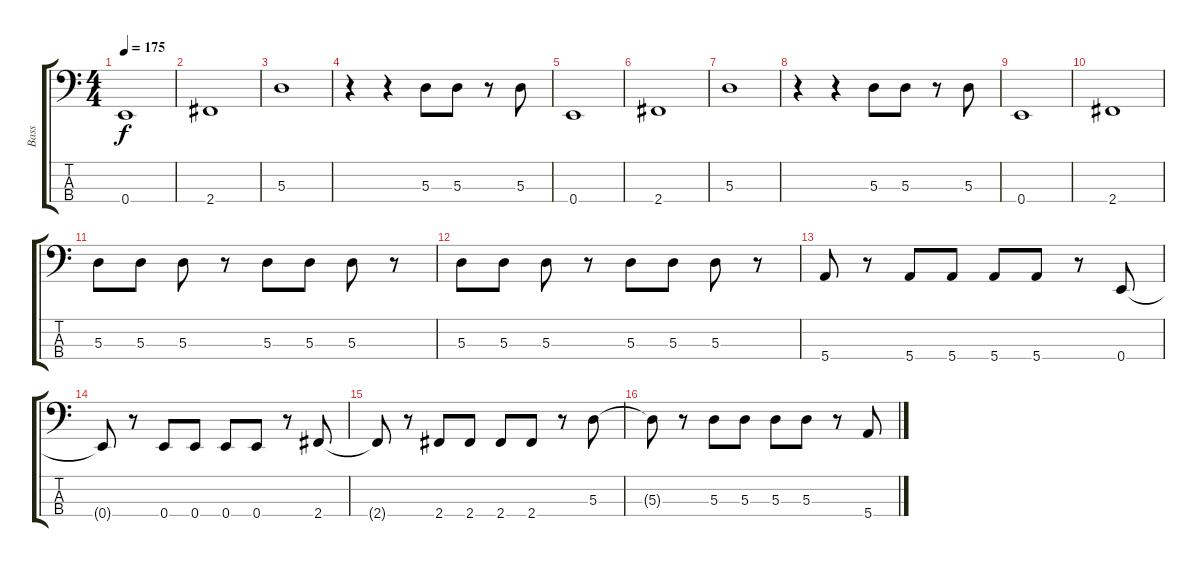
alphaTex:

\track ("Bass" "Bass") {instrument electricbasspick}
\staff {score tabs}
\tuning (G2 D2 A1 E1) {hide}
\ts (4 4)
\tempo 175
\clef f4
\ks c
0.4.1{dy f} |
2.4.1 |
5.3.1 |
r.4 r.4 5.3.8 5.3.8 r.8 5.3.8 |
0.4.1 |
2.4.1 |
5.3.1 |
r.4 r.4 5.3.8 5.3.8 r.8 5.3.8 |
0.4.1 |
2.4.1 |
5.3.8 5.3.8 5.3.8 r.8 5.3.8 5.3.8 5.3.8 r.8 |
5.3.8 5.3.8 5.3.8 r.8 5.3.8 5.3.8 5.3.8 r.8 |
5.4.8 r.8 5.4.8 5.4.8 5.4.8 5.4.8 r.8 0.4.8 |
0.4{t}.8 r.8 0.4.8 0.4.8 0.4.8 0.4.8 r.8 2.4.8 |
2.4{t}.8 r.8 2.4.8 2.4.8 2.4.8 2.4.8 r.8 5.3.8 |
5.3{t}.8 r.8 5.3.8 5.3.8 5.3.8 5.3.8 r.8 5.4.8
